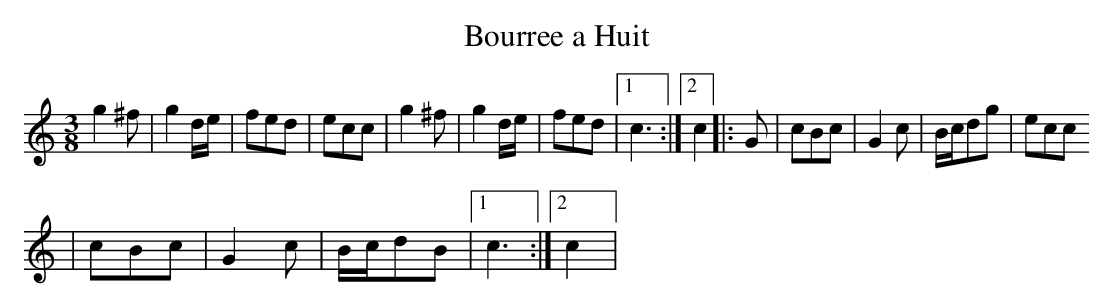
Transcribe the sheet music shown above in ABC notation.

X:1
T:Bourree a Huit
M:3/8
L:1/8
K:C
g2^f|g2d/2e/2|fed|ecc|g2^f|g2d/2e/2|fed|1c3:|2c2|:G|cBc|G2c|B/2c/2dg|ecc
|cBc|G2c|B/2c/2dB|1c3:|2c2|
